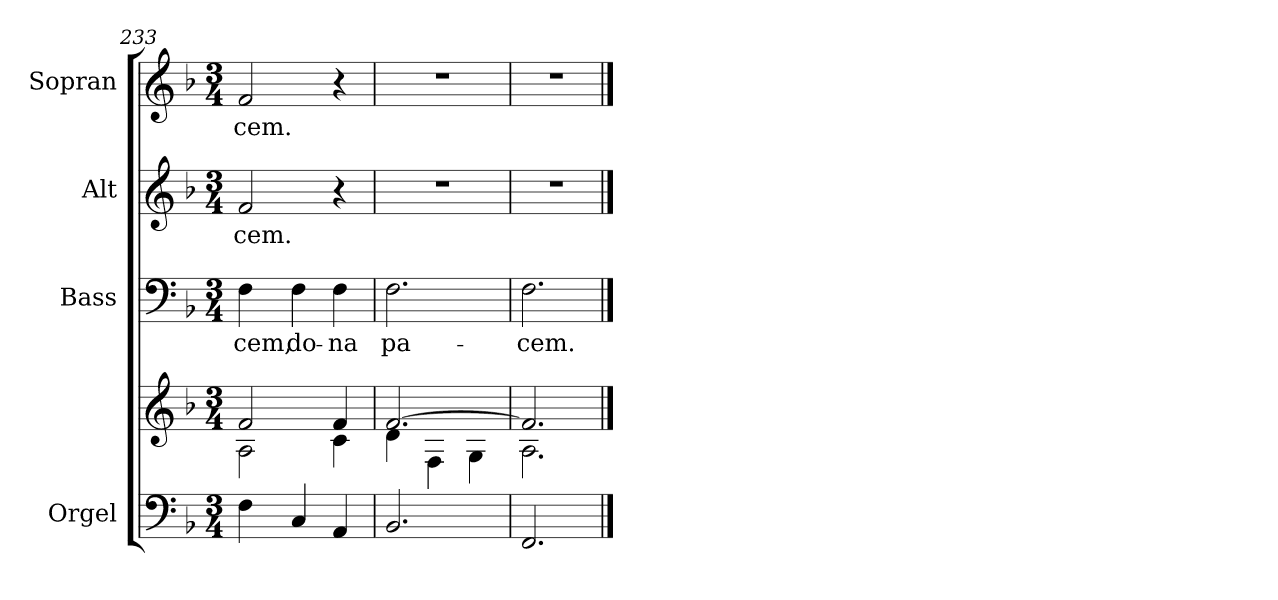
**kern	**kern	**kern	**text	**kern	**text	**kern	**text
*part4	*part4	*part3	*part3	*part2	*part2	*part1	*part1
*staff5	*staff4	*staff3	*staff3	*staff2	*staff2	*staff1	*staff1
*I"Orgel	*	*I"Bass	*	*I"Alt	*	*I"Sopran	*
*I'Org.	*	*I'B.	*	*I'A.	*	*I'S.	*
*clefF4	*clefG2	*clefF4	*	*clefG2	*	*clefG2	*
*k[b-]	*k[b-]	*k[b-]	*	*k[b-]	*	*k[b-]	*
*F:	*F:	*F:	*	*F:	*	*F:	*
*M3/4	*M3/4	*M3/4	*	*M3/4	*	*M3/4	*
=233	=233	=233	=233	=233	=233	=233	=233
*	*^	*	*	*	*	*	*
!	!	!	!	!LO:LY:b	!	!LO:LY:b	!	!LO:LY:b
4F\	2f/	2A\	4F\	-cem,	2f/	-cem.	2f/	-cem.
!	!	!	!	!LO:LY:b	!	!	!	!
4C/	.	.	4F\	do-	.	.	.	.
!	!	!	!	!LO:LY:b	!	!	!	!
4AA/	4f/	4c\	4F\	-na	4r	.	4r	.
=234	=234	=234	=234	=234	=234	=234	=234	=234
!	!	!	!	!LO:LY:b	!	!	!	!
2.BB-/	[>2.f/	4d\	2.F\	pa-	2.r	.	2.r	.
.	.	4F\	.	.	.	.	.	.
.	.	4G\	.	.	.	.	.	.
=235	=235	=235	=235	=235	=235	=235	=235	=235
!	!	!	!	!LO:LY:b	!	!	!	!
2.FF/	2.f/]	2.A\	2.F\	-cem.	2.r	.	2.r	.
*	*v	*v	*	*	*	*	*	*
==	==	==	==	==	==	==	==
*-	*-	*-	*-	*-	*-	*-	*-
